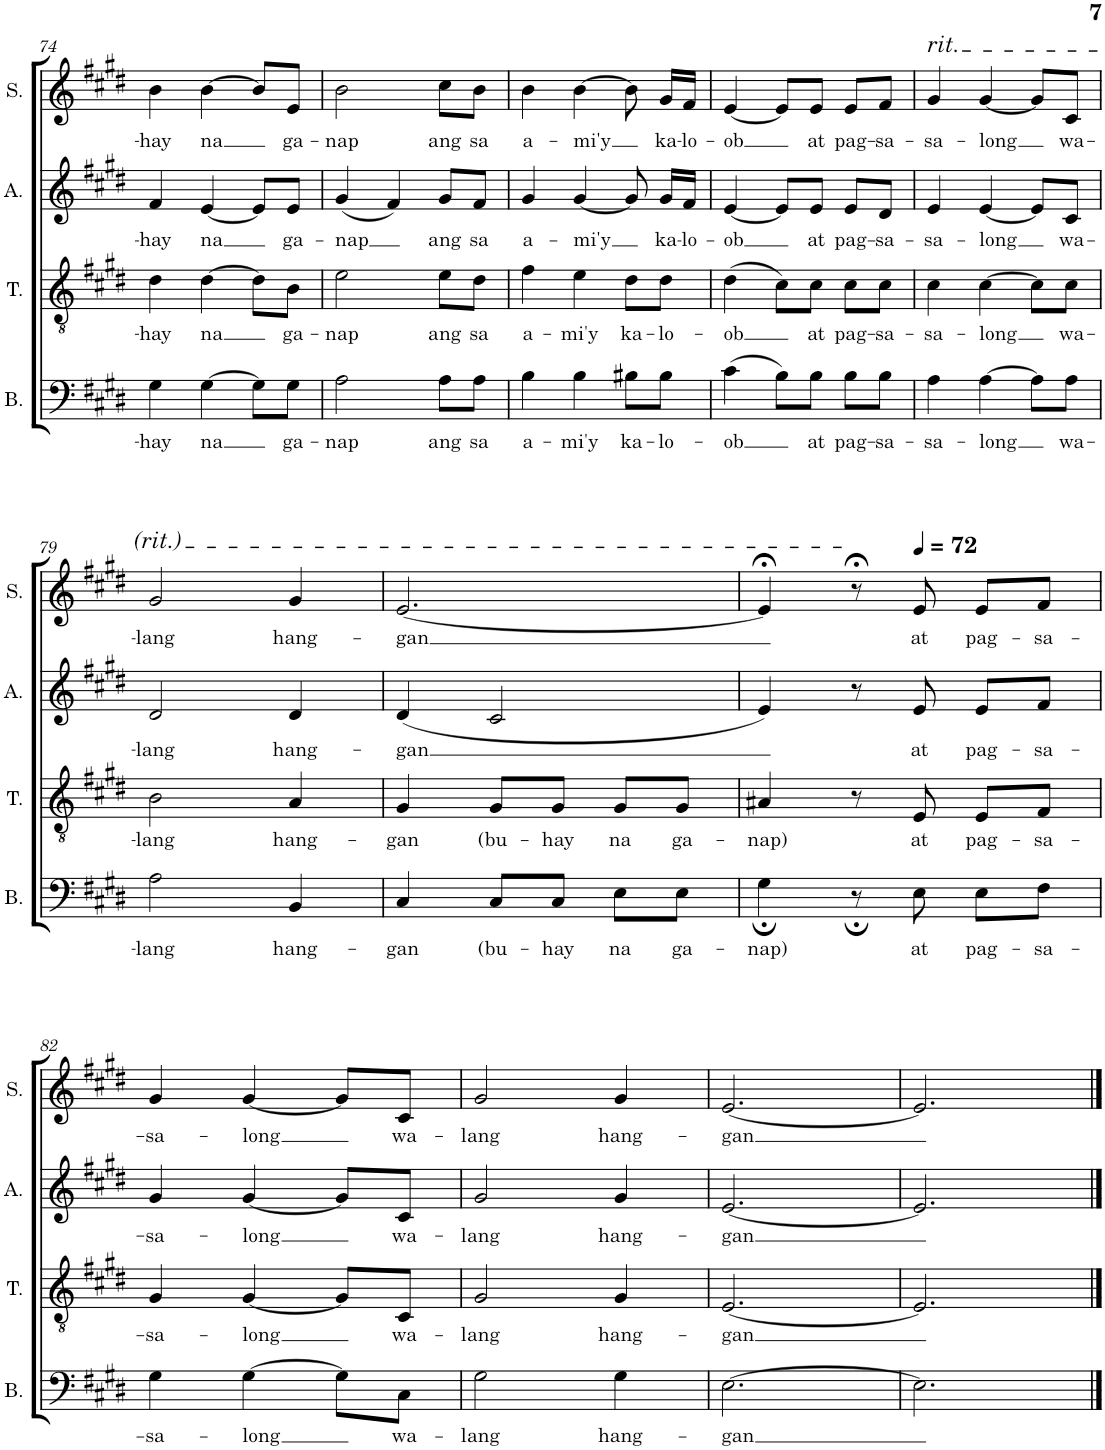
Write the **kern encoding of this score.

**kern	**text	**kern	**text	**kern	**text	**kern	**text
*part4	*part4	*part3	*part3	*part2	*part2	*part1	*part1
*staff4	*staff4	*staff3	*staff3	*staff2	*staff2	*staff1	*staff1
*I"Bass	*	*I"Tenor	*	*I"Alto	*	*I"Soprano	*
*I'B.	*	*I'T.	*	*I'A.	*	*I'S.	*
!!LO:PB:g=z
*clefF4	*	*clefGv2	*	*clefG2	*	*clefG2	*
*k[f#c#g#d#]	*	*k[f#c#g#d#]	*	*k[f#c#g#d#]	*	*k[f#c#g#d#]	*
*M3/4	*	*M3/4	*	*M3/4	*	*M3/4	*
=74	=74	=74	=74	=74	=74	=74	=74
!	!LO:LY:b	!	!LO:LY:b	!	!LO:LY:b	!	!LO:LY:b
4G#\	-hay	4d#\	-hay	4f#/	-hay	4b\	-hay
!	!LO:LY:b	!	!LO:LY:b	!	!LO:LY:b	!	!LO:LY:b
[4G#\	na	[4d#\	na	[4e/	na	[4b\	na
8G#\L]	.	8d#\L]	.	8e/L]	.	8b/L]	.
!	!LO:LY:b	!	!LO:LY:b	!	!LO:LY:b	!	!LO:LY:b
8G#\J	ga-	8B\J	ga-	8e/J	ga-	8e/J	ga-
=75	=75	=75	=75	=75	=75	=75	=75
!	!LO:LY:b	!	!LO:LY:b	!	!LO:LY:b	!	!LO:LY:b
2A\	-nap	2e\	-nap	(4g#/	-nap	2b\	-nap
.	.	.	.	4f#/)	.	.	.
!	!LO:LY:b	!	!LO:LY:b	!	!LO:LY:b	!	!LO:LY:b
8A\L	ang	8e\L	ang	8g#/L	ang	8cc#\L	ang
!	!LO:LY:b	!	!LO:LY:b	!	!LO:LY:b	!	!LO:LY:b
8A\J	sa	8d#\J	sa	8f#/J	sa	8b\J	sa
=76	=76	=76	=76	=76	=76	=76	=76
!	!LO:LY:b	!	!LO:LY:b	!	!LO:LY:b	!	!LO:LY:b
4B\	a-	4f#\	a-	4g#/	a-	4b\	a-
!	!LO:LY:b	!	!LO:LY:b	!	!LO:LY:b	!	!LO:LY:b
4B\	-mi'y	4e\	-mi'y	[4g#/	-mi'y	[4b\	-mi'y
!	!LO:LY:b	!	!LO:LY:b	!	!	!	!
8B#X\L	ka-	8d#\L	ka-	8g#/]	.	8b\]	.
!	!LO:LY:b	!	!LO:LY:b	!	!LO:LY:b	!	!LO:LY:b
8B#\J	-lo-	8d#\J	-lo-	16g#/LL	ka-	16g#/LL	ka-
!	!	!	!	!	!LO:LY:b	!	!LO:LY:b
.	.	.	.	16f#/JJ	-lo-	16f#/JJ	-lo-
=77	=77	=77	=77	=77	=77	=77	=77
!	!LO:LY:b	!	!LO:LY:b	!	!LO:LY:b	!	!LO:LY:b
(4c#\	-ob	(4d#\	-ob	[4e/	-ob	[4e/	-ob
8B\L)	.	8c#\L)	.	8e/L]	.	8e/L]	.
!	!LO:LY:b	!	!LO:LY:b	!	!LO:LY:b	!	!LO:LY:b
8B\J	at	8c#\J	at	8e/J	at	8e/J	at
!	!LO:LY:b	!	!LO:LY:b	!	!LO:LY:b	!	!LO:LY:b
8B\L	pag-	8c#\L	pag-	8e/L	pag-	8e/L	pag-
!	!LO:LY:b	!	!LO:LY:b	!	!LO:LY:b	!	!LO:LY:b
8B\J	-sa-	8c#\J	-sa-	8d#/J	-sa-	8f#/J	-sa-
=78	=78	=78	=78	=78	=78	=78	=78
!	!	!	!	!	!	!LO:TX:a:t=rit.	!
!	!LO:LY:b	!	!LO:LY:b	!	!LO:LY:b	!	!LO:LY:b
4A\	-sa-	4c#\	-sa-	4e/	-sa-	4g#/	-sa-
!	!LO:LY:b	!	!LO:LY:b	!	!LO:LY:b	!	!LO:LY:b
[4A\	-long	[4c#\	-long	[4e/	-long	[4g#/	-long
8A\L]	.	8c#\L]	.	8e/L]	.	8g#/L]	.
!	!LO:LY:b	!	!LO:LY:b	!	!LO:LY:b	!	!LO:LY:b
8A\J	wa-	8c#\J	wa-	8c#/J	wa-	8c#/J	wa-
!!LO:LB:g=z
=79	=79	=79	=79	=79	=79	=79	=79
!	!LO:LY:b	!	!LO:LY:b	!	!LO:LY:b	!	!LO:LY:b
2A\	-lang	2B\	-lang	2d#/	-lang	2g#/	-lang
!	!LO:LY:b	!	!LO:LY:b	!	!LO:LY:b	!	!LO:LY:b
4BB/	hang-	4A/	hang-	4d#/	hang-	4g#/	hang-
=80	=80	=80	=80	=80	=80	=80	=80
!	!LO:LY:b	!	!LO:LY:b	!	!LO:LY:b	!	!LO:LY:b
4C#/	-gan	4G#/	-gan	(4d#/	-gan	[2.e/	-gan
!	!LO:LY:b	!	!LO:LY:b	!	!	!	!
8C#/L	(bu-	8G#/L	(bu-	2c#/	.	.	.
!	!LO:LY:b	!	!LO:LY:b	!	!	!	!
8C#/J	-hay	8G#/J	-hay	.	.	.	.
!	!LO:LY:b	!	!LO:LY:b	!	!	!	!
8E\L	na	8G#/L	na	.	.	.	.
!	!LO:LY:b	!	!LO:LY:b	!	!	!	!
8E\J	ga-	8G#/J	ga-	.	.	.	.
=81	=81	=81	=81	=81	=81	=81	=81
!	!LO:LY:b	!	!LO:LY:b	!	!	!	!
4G#;\	-nap)	4A#X/	-nap)	4e/)	.	4e;</]	.
8r;	.	8r	.	8r	.	8r;<	.
*	*	*	*	*	*	*MM72	*
!	!LO:LY:b	!	!LO:LY:b	!	!LO:LY:b	!	!LO:LY:b
8E\	at	8E/	at	8e/	at	8e/	at
!	!LO:LY:b	!	!LO:LY:b	!	!LO:LY:b	!	!LO:LY:b
8E\L	pag-	8E/L	pag-	8e/L	pag-	8e/L	pag-
!	!LO:LY:b	!	!LO:LY:b	!	!LO:LY:b	!	!LO:LY:b
8F#\J	-sa-	8F#/J	-sa-	8f#/J	-sa-	8f#/J	-sa-
!!LO:LB:g=z
=82	=82	=82	=82	=82	=82	=82	=82
!	!LO:LY:b	!	!LO:LY:b	!	!LO:LY:b	!	!LO:LY:b
4G#\	-sa-	4G#/	-sa-	4g#/	-sa-	4g#/	-sa-
!	!LO:LY:b	!	!LO:LY:b	!	!LO:LY:b	!	!LO:LY:b
[4G#\	-long	[4G#/	-long	[4g#/	-long	[4g#/	-long
8G#\L]	.	8G#/L]	.	8g#/L]	.	8g#/L]	.
!	!LO:LY:b	!	!LO:LY:b	!	!LO:LY:b	!	!LO:LY:b
8C#\J	wa-	8C#/J	wa-	8c#/J	wa-	8c#/J	wa-
=83	=83	=83	=83	=83	=83	=83	=83
!	!LO:LY:b	!	!LO:LY:b	!	!LO:LY:b	!	!LO:LY:b
2G#\	-lang	2G#/	-lang	2g#/	-lang	2g#/	-lang
!	!LO:LY:b	!	!LO:LY:b	!	!LO:LY:b	!	!LO:LY:b
4G#\	hang-	4G#/	hang-	4g#/	hang-	4g#/	hang-
=84	=84	=84	=84	=84	=84	=84	=84
!	!LO:LY:b	!	!LO:LY:b	!	!LO:LY:b	!	!LO:LY:b
[2.E\	-gan	[2.E/	-gan	[2.e/	-gan	[2.e/	-gan
=85	=85	=85	=85	=85	=85	=85	=85
2.E\]	.	2.E/]	.	2.e/]	.	2.e/]	.
==	==	==	==	==	==	==	==
*-	*-	*-	*-	*-	*-	*-	*-
